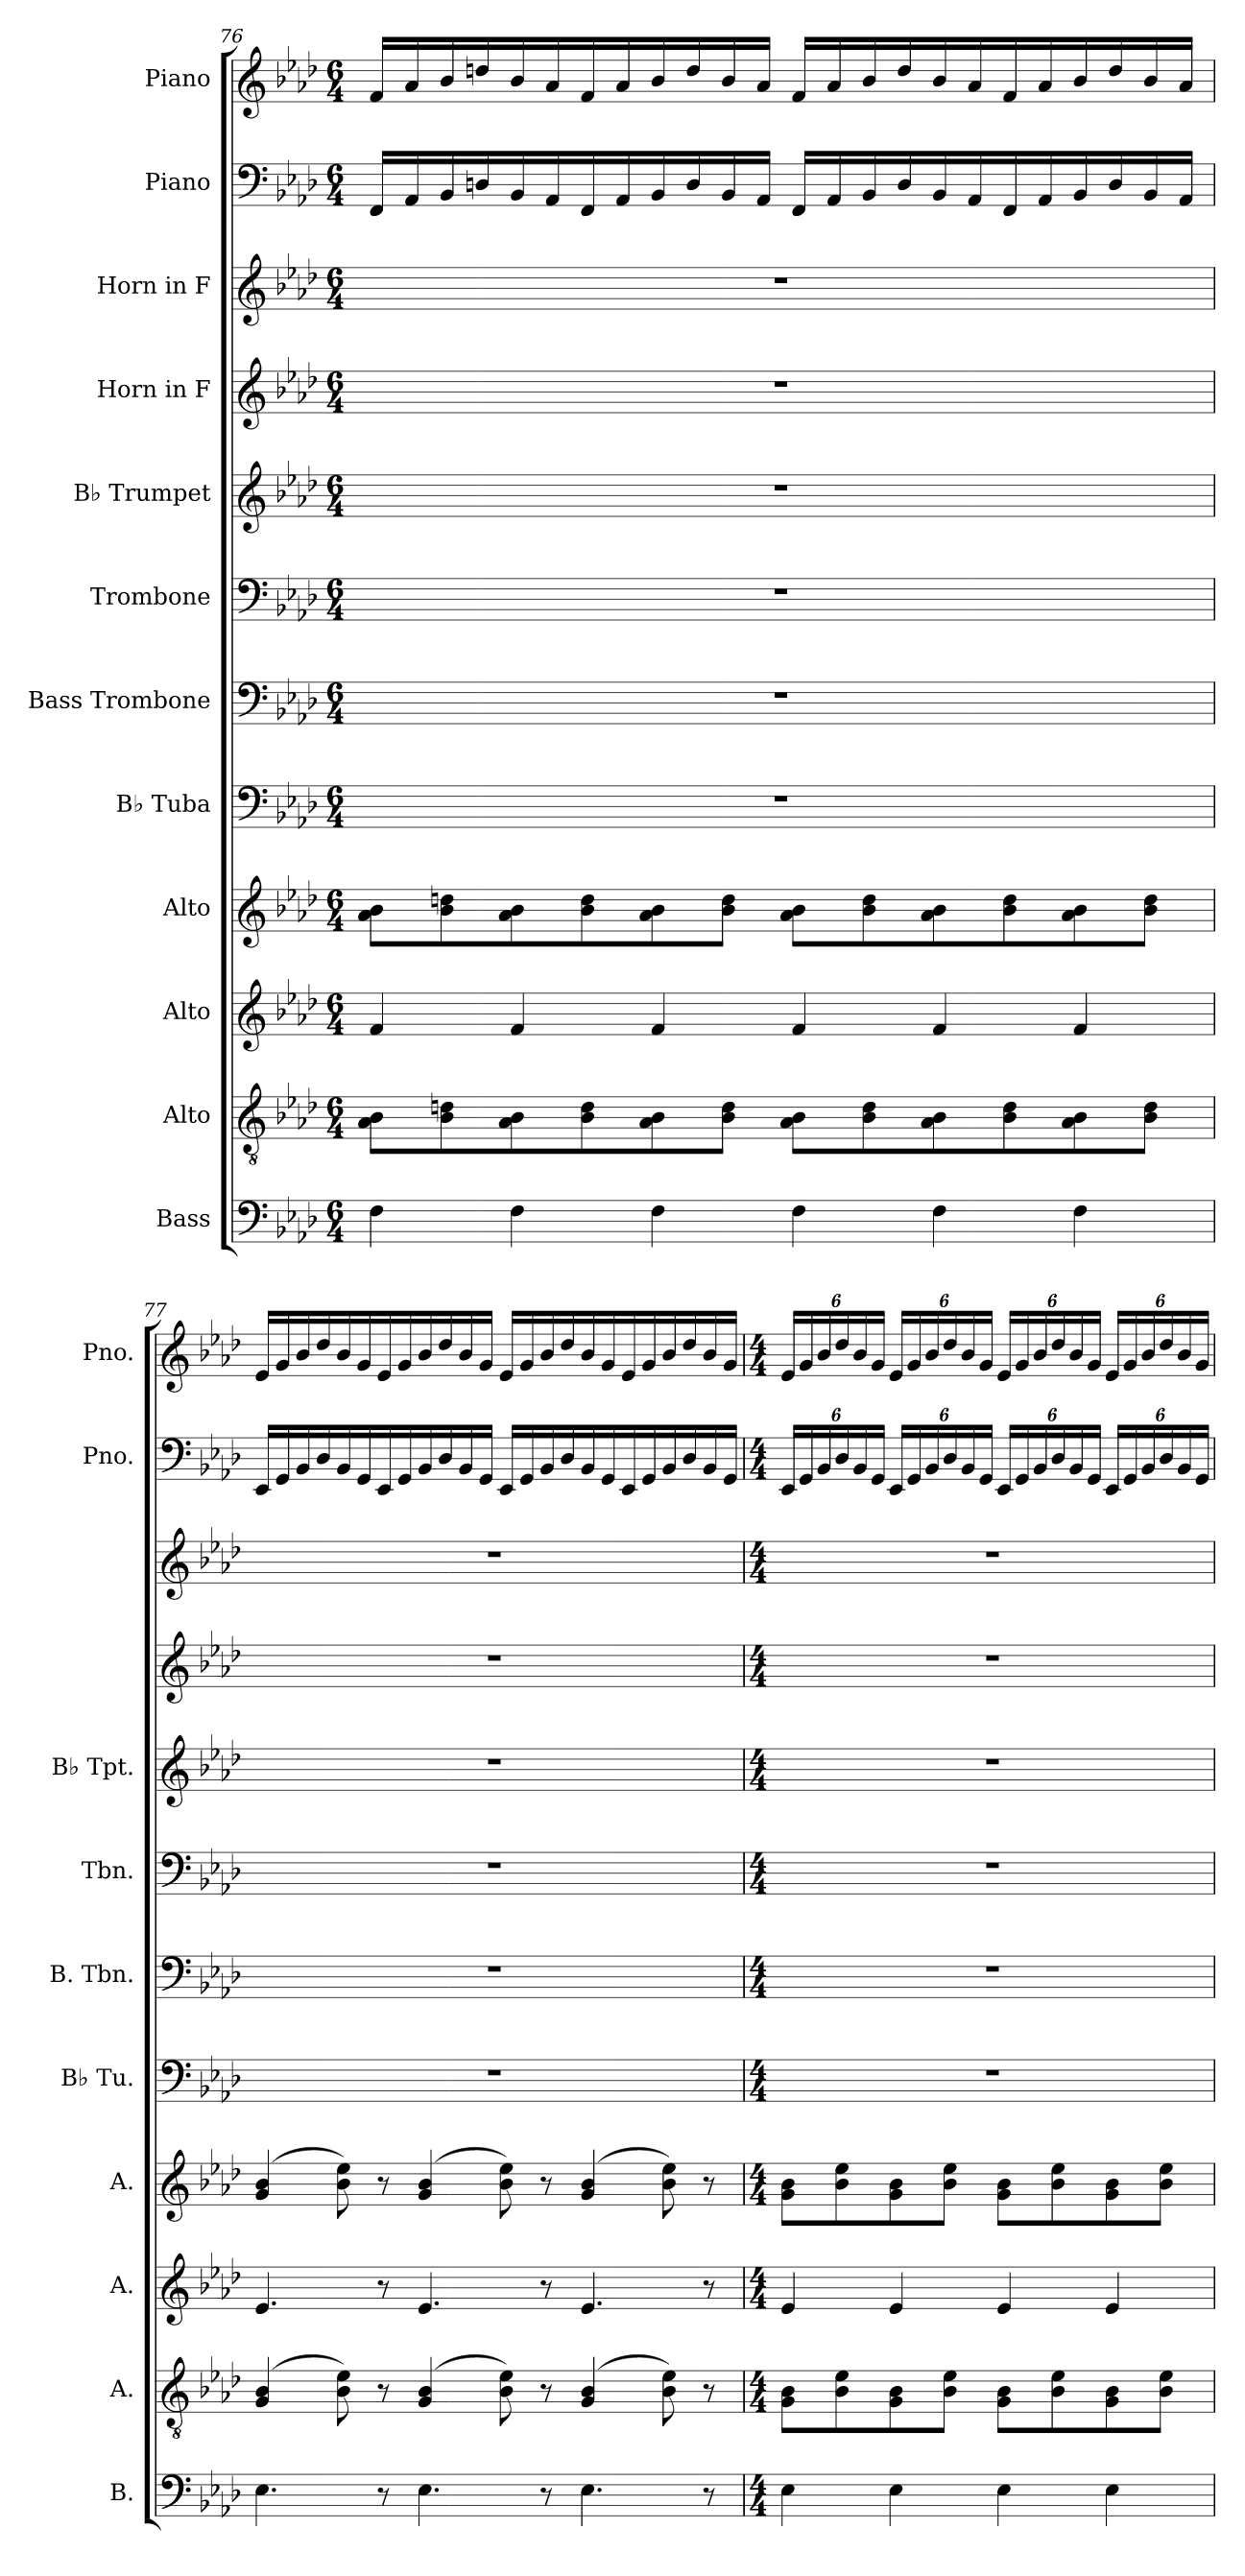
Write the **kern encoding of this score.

**kern	**kern	**kern	**kern	**kern	**kern	**kern	**kern	**kern	**kern	**kern	**kern
*part12	*part11	*part10	*part9	*part8	*part7	*part6	*part5	*part4	*part3	*part2	*part1
*staff12	*staff11	*staff10	*staff9	*staff8	*staff7	*staff6	*staff5	*staff4	*staff3	*staff2	*staff1
*I"Bass	*I"Alto	*I"Alto	*I"Alto	*I"B♭ Tuba	*I"Bass Trombone	*I"Trombone	*I"B♭ Trumpet	*I"Horn in F	*I"Horn in F	*I"Piano	*I"Piano
*I'B.	*I'A.	*I'A.	*I'A.	*I'B♭ Tu.	*I'B. Tbn.	*I'Tbn.	*I'B♭ Tpt.	*	*	*I'Pno.	*I'Pno.
!!LO:PB:g=z
*clefF4	*clefGv2	*clefG2	*clefG2	*clefF4	*clefF4	*clefF4	*clefG2	*clefG2	*clefG2	*clefF4	*clefG2
*	*	*	*	*	*	*	*ITrd1c2	*ITrd4c7	*ITrd4c7	*	*
*k[b-e-a-d-]	*k[b-e-a-d-]	*k[b-e-a-d-]	*k[b-e-a-d-]	*k[b-e-a-d-]	*k[b-e-a-d-]	*k[b-e-a-d-]	*k[b-e-a-d-g-c-]	*k[b-e-a-d-g-]	*k[b-e-a-d-g-]	*k[b-e-a-d-]	*k[b-e-a-d-]
*M6/4	*M6/4	*M6/4	*M6/4	*M6/4	*M6/4	*M6/4	*M6/4	*M6/4	*M6/4	*M6/4	*M6/4
=76	=76	=76	=76	=76	=76	=76	=76	=76	=76	=76	=76
4F\	8A-\ 8B-\L	4f/	8a-\ 8b-\L	1.r	1.r	1.r	1.r	1.r	1.r	16FF/LL	16f/LL
.	.	.	.	.	.	.	.	.	.	16AA-/	16a-/
.	8B-\ 8dn\	.	8b-\ 8ddn\	.	.	.	.	.	.	16BB-/	16b-/
.	.	.	.	.	.	.	.	.	.	16Dn/	16ddn/
4F\	8A-\ 8B-\	4f/	8a-\ 8b-\	.	.	.	.	.	.	16BB-/	16b-/
.	.	.	.	.	.	.	.	.	.	16AA-/	16a-/
.	8B-\ 8d\	.	8b-\ 8dd\	.	.	.	.	.	.	16FF/	16f/
.	.	.	.	.	.	.	.	.	.	16AA-/	16a-/
4F\	8A-\ 8B-\	4f/	8a-\ 8b-\	.	.	.	.	.	.	16BB-/	16b-/
.	.	.	.	.	.	.	.	.	.	16D/	16dd/
.	8B-\ 8d\J	.	8b-\ 8dd\J	.	.	.	.	.	.	16BB-/	16b-/
.	.	.	.	.	.	.	.	.	.	16AA-/JJ	16a-/JJ
4F\	8A-\ 8B-\L	4f/	8a-\ 8b-\L	.	.	.	.	.	.	16FF/LL	16f/LL
.	.	.	.	.	.	.	.	.	.	16AA-/	16a-/
.	8B-\ 8d\	.	8b-\ 8dd\	.	.	.	.	.	.	16BB-/	16b-/
.	.	.	.	.	.	.	.	.	.	16D/	16dd/
4F\	8A-\ 8B-\	4f/	8a-\ 8b-\	.	.	.	.	.	.	16BB-/	16b-/
.	.	.	.	.	.	.	.	.	.	16AA-/	16a-/
.	8B-\ 8d\	.	8b-\ 8dd\	.	.	.	.	.	.	16FF/	16f/
.	.	.	.	.	.	.	.	.	.	16AA-/	16a-/
4F\	8A-\ 8B-\	4f/	8a-\ 8b-\	.	.	.	.	.	.	16BB-/	16b-/
.	.	.	.	.	.	.	.	.	.	16D/	16dd/
.	8B-\ 8d\J	.	8b-\ 8dd\J	.	.	.	.	.	.	16BB-/	16b-/
.	.	.	.	.	.	.	.	.	.	16AA-/JJ	16a-/JJ
!!LO:PB:g=z
=77	=77	=77	=77	=77	=77	=77	=77	=77	=77	=77	=77
4.E-\	(4G/ 4B-/	4.e-/	(4g/ 4b-/	1.r	1.r	1.r	1.r	1.r	1.r	16EE-/LL	16e-/LL
.	.	.	.	.	.	.	.	.	.	16GG/	16g/
.	.	.	.	.	.	.	.	.	.	16BB-/	16b-/
.	.	.	.	.	.	.	.	.	.	16D-/	16dd-/
.	8B-\ 8e-\)	.	8b-\ 8ee-\)	.	.	.	.	.	.	16BB-/	16b-/
.	.	.	.	.	.	.	.	.	.	16GG/	16g/
8r	8r	8r	8r	.	.	.	.	.	.	16EE-/	16e-/
.	.	.	.	.	.	.	.	.	.	16GG/	16g/
4.E-\	(4G/ 4B-/	4.e-/	(4g/ 4b-/	.	.	.	.	.	.	16BB-/	16b-/
.	.	.	.	.	.	.	.	.	.	16D-/	16dd-/
.	.	.	.	.	.	.	.	.	.	16BB-/	16b-/
.	.	.	.	.	.	.	.	.	.	16GG/JJ	16g/JJ
.	8B-\ 8e-\)	.	8b-\ 8ee-\)	.	.	.	.	.	.	16EE-/LL	16e-/LL
.	.	.	.	.	.	.	.	.	.	16GG/	16g/
8r	8r	8r	8r	.	.	.	.	.	.	16BB-/	16b-/
.	.	.	.	.	.	.	.	.	.	16D-/	16dd-/
4.E-\	(4G/ 4B-/	4.e-/	(4g/ 4b-/	.	.	.	.	.	.	16BB-/	16b-/
.	.	.	.	.	.	.	.	.	.	16GG/	16g/
.	.	.	.	.	.	.	.	.	.	16EE-/	16e-/
.	.	.	.	.	.	.	.	.	.	16GG/	16g/
.	8B-\ 8e-\)	.	8b-\ 8ee-\)	.	.	.	.	.	.	16BB-/	16b-/
.	.	.	.	.	.	.	.	.	.	16D-/	16dd-/
8r	8r	8r	8r	.	.	.	.	.	.	16BB-/	16b-/
.	.	.	.	.	.	.	.	.	.	16GG/JJ	16g/JJ
!!LO:PB:g=z
=78	=78	=78	=78	=78	=78	=78	=78	=78	=78	=78	=78
*M4/4	*M4/4	*M4/4	*M4/4	*M4/4	*M4/4	*M4/4	*M4/4	*M4/4	*M4/4	*M4/4	*M4/4
*	*	*	*	*	*	*	*	*	*	*Xbrackettup	*Xbrackettup
4E-\	8G\ 8B-\L	4e-/	8g\ 8b-\L	1r	1r	1r	1r	1r	1r	24EE-/LL	24e-/LL
.	.	.	.	.	.	.	.	.	.	24GG/	24g/
.	.	.	.	.	.	.	.	.	.	24BB-/	24b-/
.	8B-\ 8e-\	.	8b-\ 8ee-\	.	.	.	.	.	.	24D-/	24dd-/
.	.	.	.	.	.	.	.	.	.	24BB-/	24b-/
.	.	.	.	.	.	.	.	.	.	24GG/JJ	24g/JJ
4E-\	8G\ 8B-\	4e-/	8g\ 8b-\	.	.	.	.	.	.	24EE-/LL	24e-/LL
.	.	.	.	.	.	.	.	.	.	24GG/	24g/
.	.	.	.	.	.	.	.	.	.	24BB-/	24b-/
.	8B-\ 8e-\J	.	8b-\ 8ee-\J	.	.	.	.	.	.	24D-/	24dd-/
.	.	.	.	.	.	.	.	.	.	24BB-/	24b-/
.	.	.	.	.	.	.	.	.	.	24GG/JJ	24g/JJ
4E-\	8G\ 8B-\L	4e-/	8g\ 8b-\L	.	.	.	.	.	.	24EE-/LL	24e-/LL
.	.	.	.	.	.	.	.	.	.	24GG/	24g/
.	.	.	.	.	.	.	.	.	.	24BB-/	24b-/
.	8B-\ 8e-\	.	8b-\ 8ee-\	.	.	.	.	.	.	24D-/	24dd-/
.	.	.	.	.	.	.	.	.	.	24BB-/	24b-/
.	.	.	.	.	.	.	.	.	.	24GG/JJ	24g/JJ
4E-\	8G\ 8B-\	4e-/	8g\ 8b-\	.	.	.	.	.	.	24EE-/LL	24e-/LL
.	.	.	.	.	.	.	.	.	.	24GG/	24g/
.	.	.	.	.	.	.	.	.	.	24BB-/	24b-/
.	8B-\ 8e-\J	.	8b-\ 8ee-\J	.	.	.	.	.	.	24D-/	24dd-/
.	.	.	.	.	.	.	.	.	.	24BB-/	24b-/
.	.	.	.	.	.	.	.	.	.	24GG/JJ	24g/JJ
=	=	=	=	=	=	=	=	=	=	=	=
*-	*-	*-	*-	*-	*-	*-	*-	*-	*-	*-	*-
